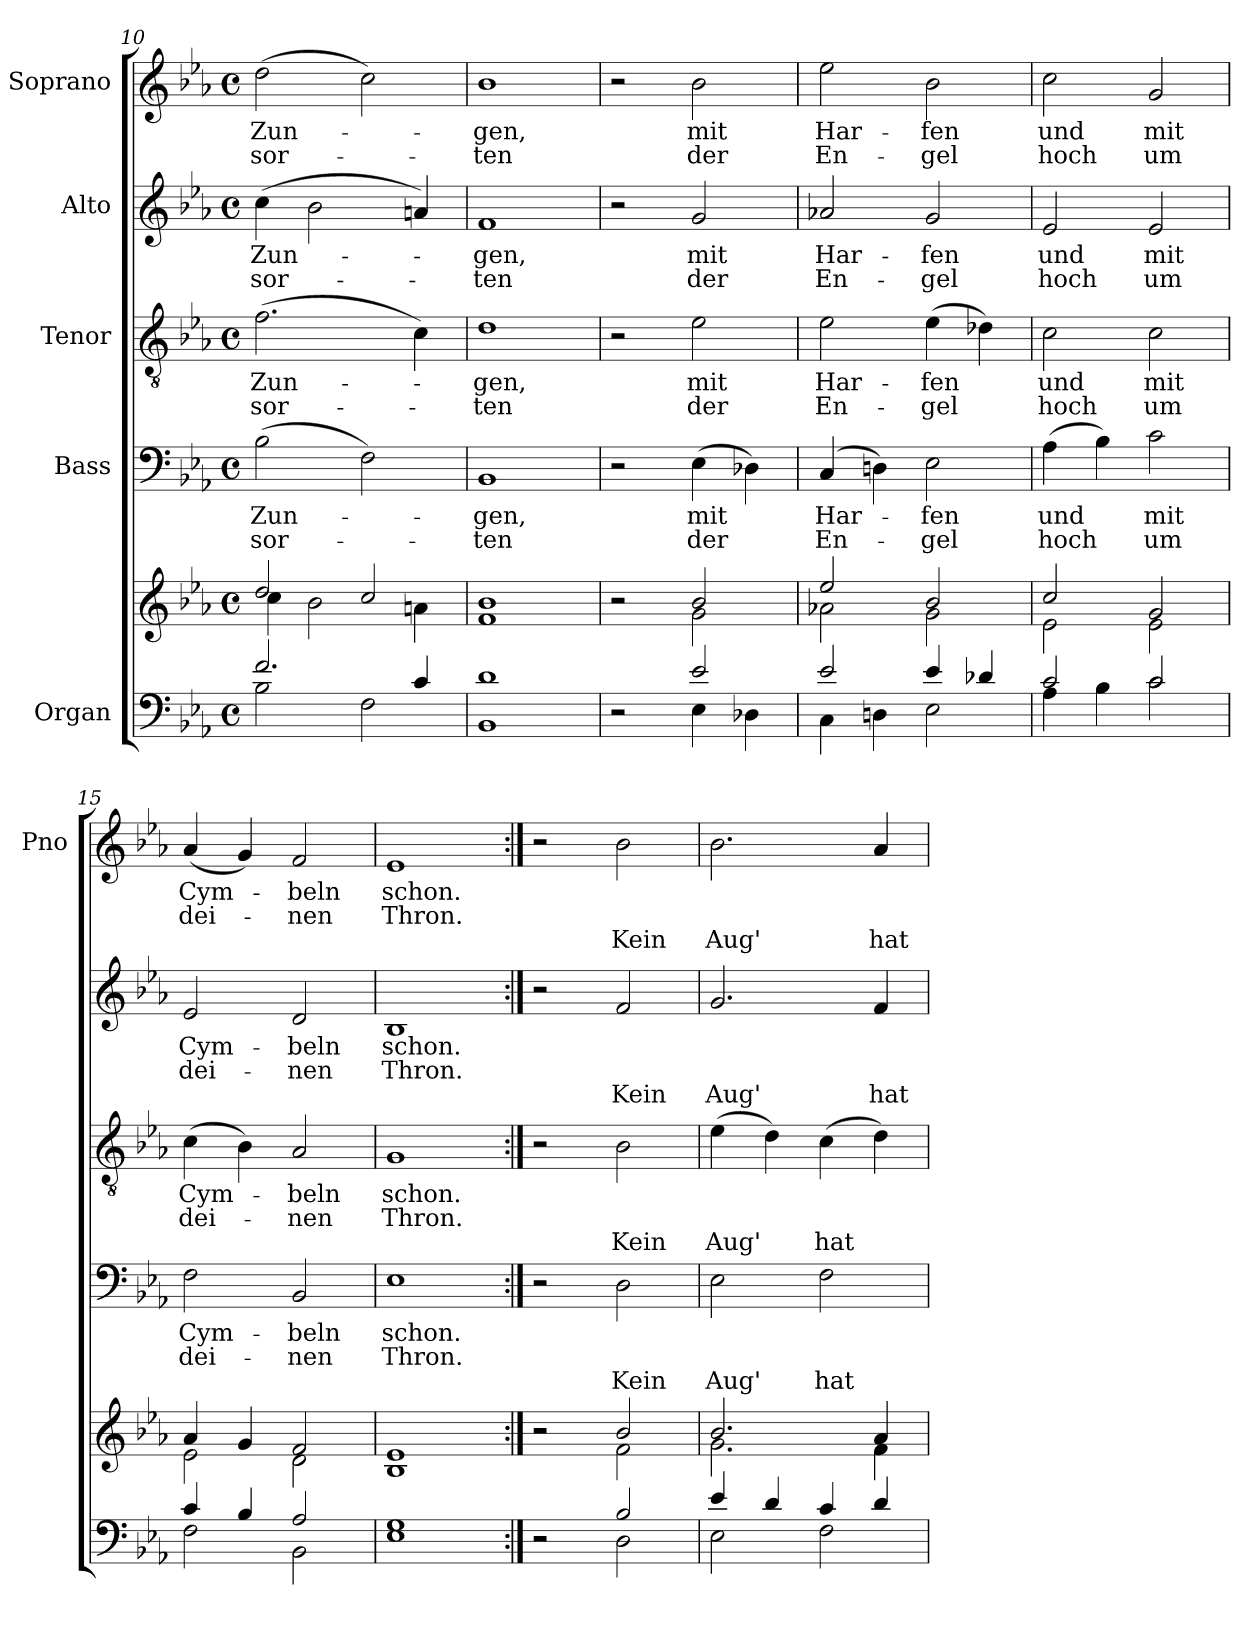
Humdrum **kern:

**kern	**kern	**kern	**text	**text	**text	**kern	**text	**text	**text	**kern	**text	**text	**text	**kern	**text	**text	**text
*part5	*part5	*part4	*part4	*part4	*part4	*part3	*part3	*part3	*part3	*part2	*part2	*part2	*part2	*part1	*part1	*part1	*part1
*staff6	*staff5	*staff4	*staff4	*staff4	*staff4	*staff3	*staff3	*staff3	*staff3	*staff2	*staff2	*staff2	*staff2	*staff1	*staff1	*staff1	*staff1
*I"Organ	*	*I"Bass	*	*	*	*I"Tenor	*	*	*	*I"Alto	*	*	*	*I"Soprano	*	*	*
*	*	*	*	*	*	*	*	*	*	*	*	*	*	*I'Pno	*	*	*
*clefF4	*clefG2	*clefF4	*	*	*	*clefGv2	*	*	*	*clefG2	*	*	*	*clefG2	*	*	*
*k[b-e-a-]	*k[b-e-a-]	*k[b-e-a-]	*	*	*	*k[b-e-a-]	*	*	*	*k[b-e-a-]	*	*	*	*k[b-e-a-]	*	*	*
*E-:	*E-:	*E-:	*	*	*	*E-:	*	*	*	*E-:	*	*	*	*E-:	*	*	*
*M4/4	*M4/4	*M4/4	*	*	*	*M4/4	*	*	*	*M4/4	*	*	*	*M4/4	*	*	*
*met(c)	*met(c)	*met(c)	*	*	*	*met(c)	*	*	*	*met(c)	*	*	*	*met(c)	*	*	*
=10	=10	=10	=10	=10	=10	=10	=10	=10	=10	=10	=10	=10	=10	=10	=10	=10	=10
*^	*^	*	*	*	*	*	*	*	*	*	*	*	*	*	*	*	*
2.f/	2B-\	2dd/	4cc\	(2B-\	Zun-	-sor-	.	(2.f\	Zun-	-sor-	.	(4cc\	Zun-	-sor-	.	(2dd\	Zun-	-sor-	.
.	.	.	2b-\	.	.	.	.	.	.	.	.	2b-\	.	.	.	.	.	.	.
.	2F\	2cc/	.	2F\)	.	.	.	.	.	.	.	.	.	.	.	2cc\)	.	.	.
4c/	.	.	4an\	.	.	.	.	4c\)	.	.	.	4an/)	.	.	.	.	.	.	.
=11	=11	=11	=11	=11	=11	=11	=11	=11	=11	=11	=11	=11	=11	=11	=11	=11	=11	=11	=11
1d	1BB-	1b-	1f	1BB-	-gen,	-ten	.	1d	-gen,	-ten	.	1f	-gen,	-ten	.	1b-	-gen,	-ten	.
=12	=12	=12	=12	=12	=12	=12	=12	=12	=12	=12	=12	=12	=12	=12	=12	=12	=12	=12	=12
2r	2ryy	2r	2ryy	2r	.	.	.	2r	.	.	.	2r	.	.	.	2r	.	.	.
2e-/	4E-\	2b-/	2g\	(4E-\	mit	der	.	2e-\	mit	der	.	2g/	mit	der	.	2b-\	mit	der	.
.	4D-X\	.	.	4D-X\)	.	.	.	.	.	.	.	.	.	.	.	.	.	.	.
!!LO:PB:g=z
=13	=13	=13	=13	=13	=13	=13	=13	=13	=13	=13	=13	=13	=13	=13	=13	=13	=13	=13	=13
2e-/	4C\	2ee-/	2a-X\	(4C/	Har-	En-	.	2e-\	Har-	En-	.	2a-X/	Har-	En-	.	2ee-\	Har-	En-	.
.	4Dn\	.	.	4Dn\)	.	.	.	.	.	.	.	.	.	.	.	.	.	.	.
4e-/	2E-\	2b-/	2g\	2E-\	-fen	-gel	.	(4e-\	-fen	-gel	.	2g/	-fen	-gel	.	2b-\	-fen	-gel	.
4d-X/	.	.	.	.	.	.	.	4d-X\)	.	.	.	.	.	.	.	.	.	.	.
=14	=14	=14	=14	=14	=14	=14	=14	=14	=14	=14	=14	=14	=14	=14	=14	=14	=14	=14	=14
2c/	4A-\	2cc/	2e-\	(4A-\	und	hoch	.	2c\	und	hoch	.	2e-/	und	hoch	.	2cc\	und	hoch	.
.	4B-\	.	.	4B-\)	.	.	.	.	.	.	.	.	.	.	.	.	.	.	.
2c/	2c\	2g/	2e-\	2c\	mit	um	.	2c\	mit	um	.	2e-/	mit	um	.	2g/	mit	um	.
=15	=15	=15	=15	=15	=15	=15	=15	=15	=15	=15	=15	=15	=15	=15	=15	=15	=15	=15	=15
4c/	2F\	4a-/	2e-\	2F\	Cym-	dei-	.	(4c\	Cym-	dei-	.	2e-/	Cym-	dei-	.	(4a-/	Cym-	dei-	.
4B-/	.	4g/	.	.	.	.	.	4B-\)	.	.	.	.	.	.	.	4g/)	.	.	.
2A-/	2BB-\	2f/	2d\	2BB-/	-beln	-nen	.	2A-/	-beln	-nen	.	2d/	-beln	-nen	.	2f/	-beln	-nen	.
=16	=16	=16	=16	=16	=16	=16	=16	=16	=16	=16	=16	=16	=16	=16	=16	=16	=16	=16	=16
1G	1E-	1e-	1B-	1E-	schon.	Thron.	.	1G	schon.	Thron.	.	1B-	schon.	Thron.	.	1e-	schon.	Thron.	.
=17:|!	=17:|!	=17:|!	=17:|!	=17:|!	=17:|!	=17:|!	=17:|!	=17:|!	=17:|!	=17:|!	=17:|!	=17:|!	=17:|!	=17:|!	=17:|!	=17:|!	=17:|!	=17:|!	=17:|!
2r	2ryy	2r	2ryy	2r	.	.	.	2r	.	.	.	2r	.	.	.	2r	.	.	.
2B-/	2D\	2b-/	2f\	2D\	.	.	Kein	2B-\	.	.	Kein	2f/	.	.	Kein	2b-\	.	.	Kein
=18	=18	=18	=18	=18	=18	=18	=18	=18	=18	=18	=18	=18	=18	=18	=18	=18	=18	=18	=18
4e-/	2E-\	2.b-/	2.g\	2E-\	.	.	Aug'	(4e-\	.	.	Aug'	2.g/	.	.	Aug'	2.b-\	.	.	Aug'
4d/	.	.	.	.	.	.	.	4d\)	.	.	.	.	.	.	.	.	.	.	.
4c/	2F\	.	.	2F\	.	.	hat	(4c\	.	.	hat	.	.	.	.	.	.	.	.
4d/	.	4a-/	4f\	.	.	.	.	4d\)	.	.	.	4f/	.	.	hat	4a-/	.	.	hat
*v	*v	*	*	*	*	*	*	*	*	*	*	*	*	*	*	*	*	*	*
*	*v	*v	*	*	*	*	*	*	*	*	*	*	*	*	*	*	*	*
=	=	=	=	=	=	=	=	=	=	=	=	=	=	=	=	=	=
*-	*-	*-	*-	*-	*-	*-	*-	*-	*-	*-	*-	*-	*-	*-	*-	*-	*-
